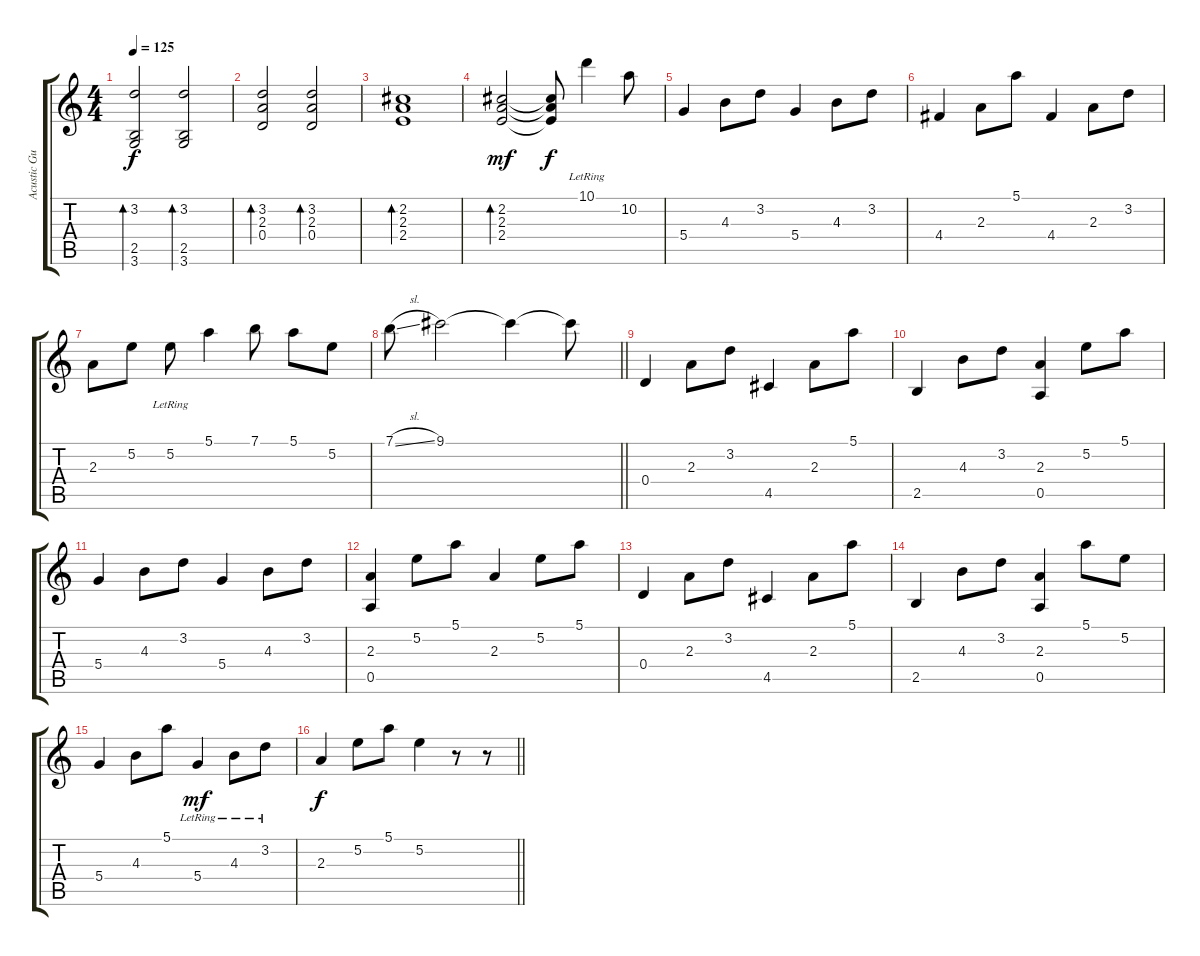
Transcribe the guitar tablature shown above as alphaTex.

\track ("Acustic Guitar" "Acustic Gu") {instrument electricguitarjazz}
\staff {score tabs}
\tuning (E4 B3 G3 D3 A2 E2) {hide}
\ts (4 4)
\tempo 125
\clef g2
\ks c
(3.2 2.5 3.6).2{bd 60 dy f} (3.2 2.5 3.6).2{bd 60} |
(3.2 2.3 0.4).2{bd 60} (3.2 2.3 0.4).2{bd 60} |
(2.2 2.3 2.4).1{bd 60} |
(2.2 2.3 2.4).2{bd 60 dy mf} (2.2{t} 2.3{t} 2.4{t}).8{dy f} 10.1{lr}.4 10.2.8 |
5.4.4 4.3.8 3.2.8 5.4.4 4.3.8 3.2.8 |
4.4.4 2.3.8 5.1.8 4.4.4 2.3.8 3.2.8 |
2.3.8 5.2.8 5.2{lr}.8 5.1.4 7.1.8 5.1.8 5.2.8 |
\barLineRight lightlight
7.1{sl}.8 9.1.2 9.1{t}.4 9.1{t}.8 |
0.4.4 2.3.8 3.2.8 4.5.4 2.3.8 5.1.8 |
2.5.4 4.3.8 3.2.8 (2.3 0.5).4 5.2.8 5.1.8 |
5.4.4 4.3.8 3.2.8 5.4.4 4.3.8 3.2.8 |
(2.3 0.5).4 5.2.8 5.1.8 2.3.4 5.2.8 5.1.8 |
0.4.4 2.3.8 3.2.8 4.5.4 2.3.8 5.1.8 |
2.5.4 4.3.8 3.2.8 (2.3 0.5).4 5.1.8 5.2.8 |
5.4.4 4.3.8 5.1.8 5.4{lr}.4{dy mf} 4.3{lr}.8 3.2{lr}.8 |
\barLineRight lightlight
2.3.4{dy f} 5.2.8 5.1.8 5.2.4 r.8 r.8
